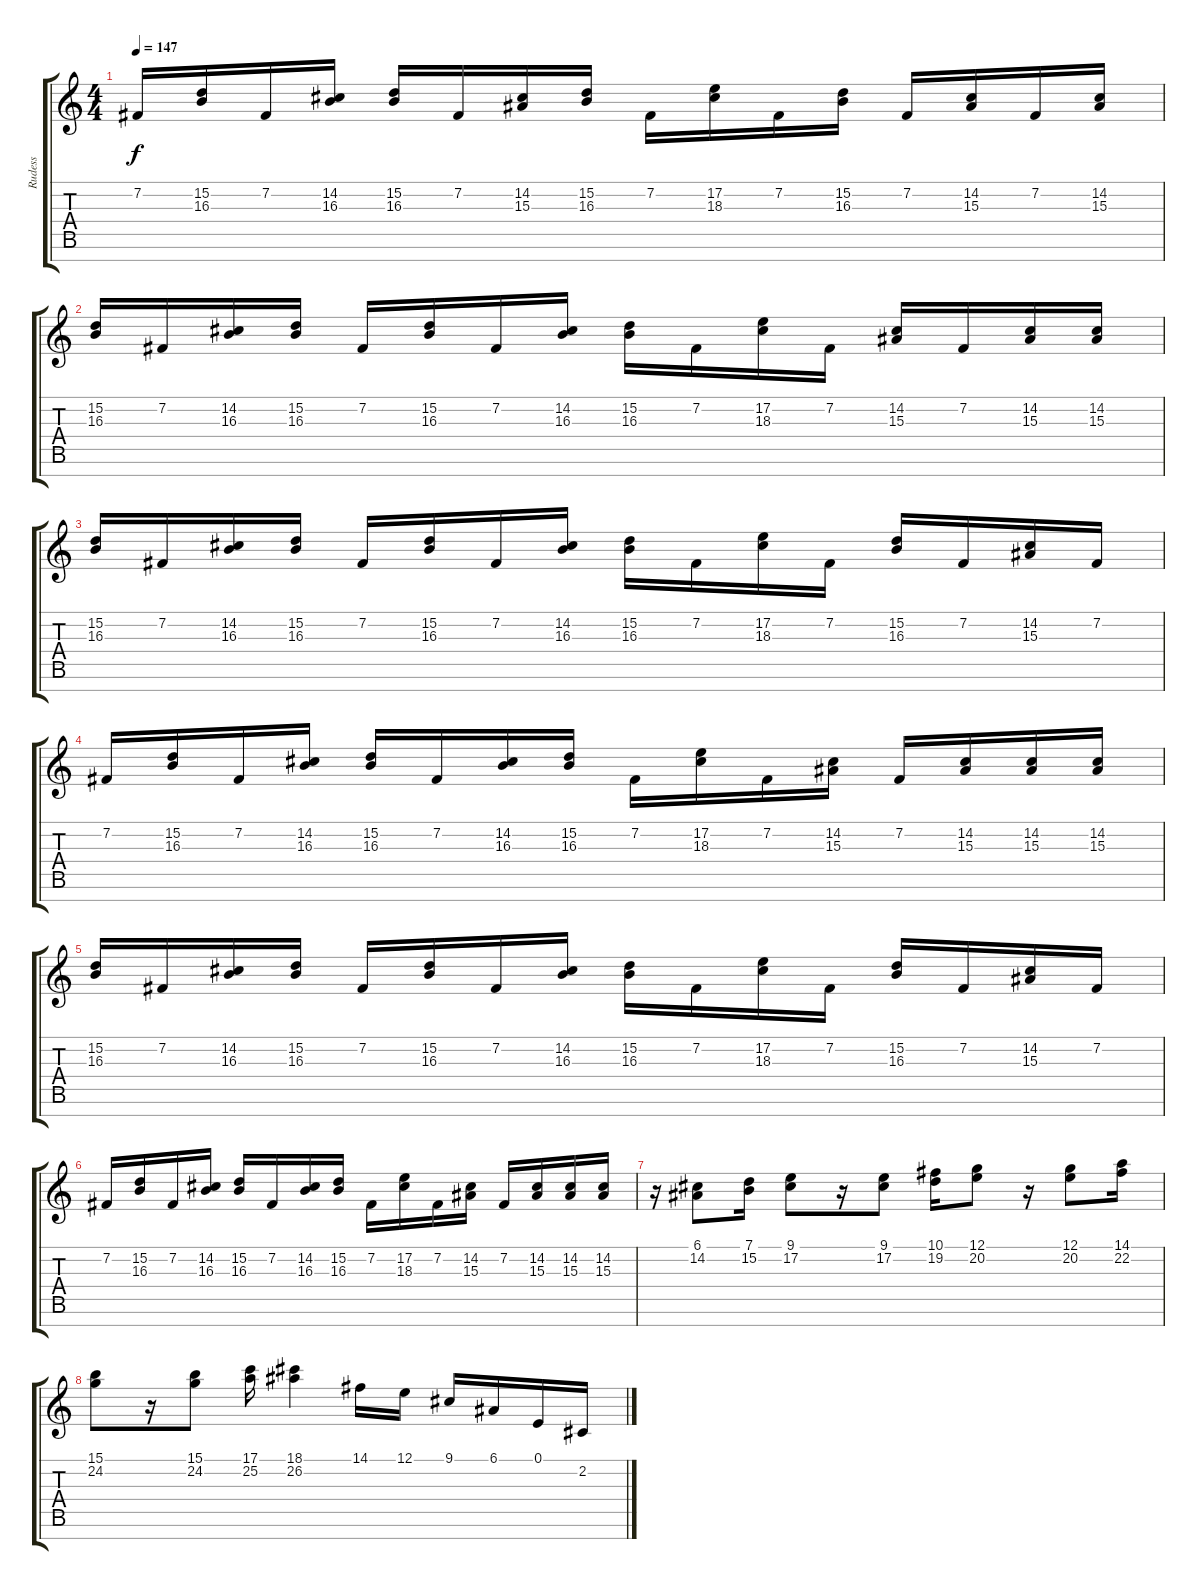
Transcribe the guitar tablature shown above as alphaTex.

\track ("Rudess" "Rudess") {instrument brightacousticpiano}
\staff {score tabs}
\tuning (E4 B3 G3 D3 A2 E2 B1) {hide}
\ts (4 4)
\tempo 147
\clef g2
\ks c
7.2.16{dy f} (15.2 16.3).16 7.2.16 (14.2 16.3).16 (15.2 16.3).16 7.2.16 (14.2 15.3).16 (15.2 16.3).16 7.2.16 (17.2 18.3).16 7.2.16 (15.2 16.3).16 7.2.16 (14.2 15.3).16 7.2.16 (14.2 15.3).16 |
(15.2 16.3).16 7.2.16 (14.2 16.3).16 (15.2 16.3).16 7.2.16 (15.2 16.3).16 7.2.16 (14.2 16.3).16 (15.2 16.3).16 7.2.16 (17.2 18.3).16 7.2.16 (14.2 15.3).16 7.2.16 (14.2 15.3).16 (14.2 15.3).16 |
(15.2 16.3).16 7.2.16 (14.2 16.3).16 (15.2 16.3).16 7.2.16 (15.2 16.3).16 7.2.16 (14.2 16.3).16 (15.2 16.3).16 7.2.16 (17.2 18.3).16 7.2.16 (15.2 16.3).16 7.2.16 (14.2 15.3).16 7.2.16 |
7.2.16 (15.2 16.3).16 7.2.16 (14.2 16.3).16 (15.2 16.3).16 7.2.16 (14.2 16.3).16 (15.2 16.3).16 7.2.16 (17.2 18.3).16 7.2.16 (14.2 15.3).16 7.2.16 (14.2 15.3).16 (14.2 15.3).16 (14.2 15.3).16 |
(15.2 16.3).16 7.2.16 (14.2 16.3).16 (15.2 16.3).16 7.2.16 (15.2 16.3).16 7.2.16 (14.2 16.3).16 (15.2 16.3).16 7.2.16 (17.2 18.3).16 7.2.16 (15.2 16.3).16 7.2.16 (14.2 15.3).16 7.2.16 |
7.2.16 (15.2 16.3).16 7.2.16 (14.2 16.3).16 (15.2 16.3).16 7.2.16 (14.2 16.3).16 (15.2 16.3).16 7.2.16 (17.2 18.3).16 7.2.16 (14.2 15.3).16 7.2.16 (14.2 15.3).16 (14.2 15.3).16 (14.2 15.3).16 |
r.16 (6.1 14.2).8 (7.1 15.2).16 (9.1 17.2).8 r.16 (9.1 17.2).8 (10.1 19.2).16 (12.1 20.2).8 r.16 (12.1 20.2).8 (14.1 22.2).16 |
(15.1 24.2).8 r.16 (15.1 24.2).8 (17.1 25.2).16 (18.1 26.2).4 14.1.16 12.1.16 9.1.16 6.1.16 0.1.16 2.2.16
